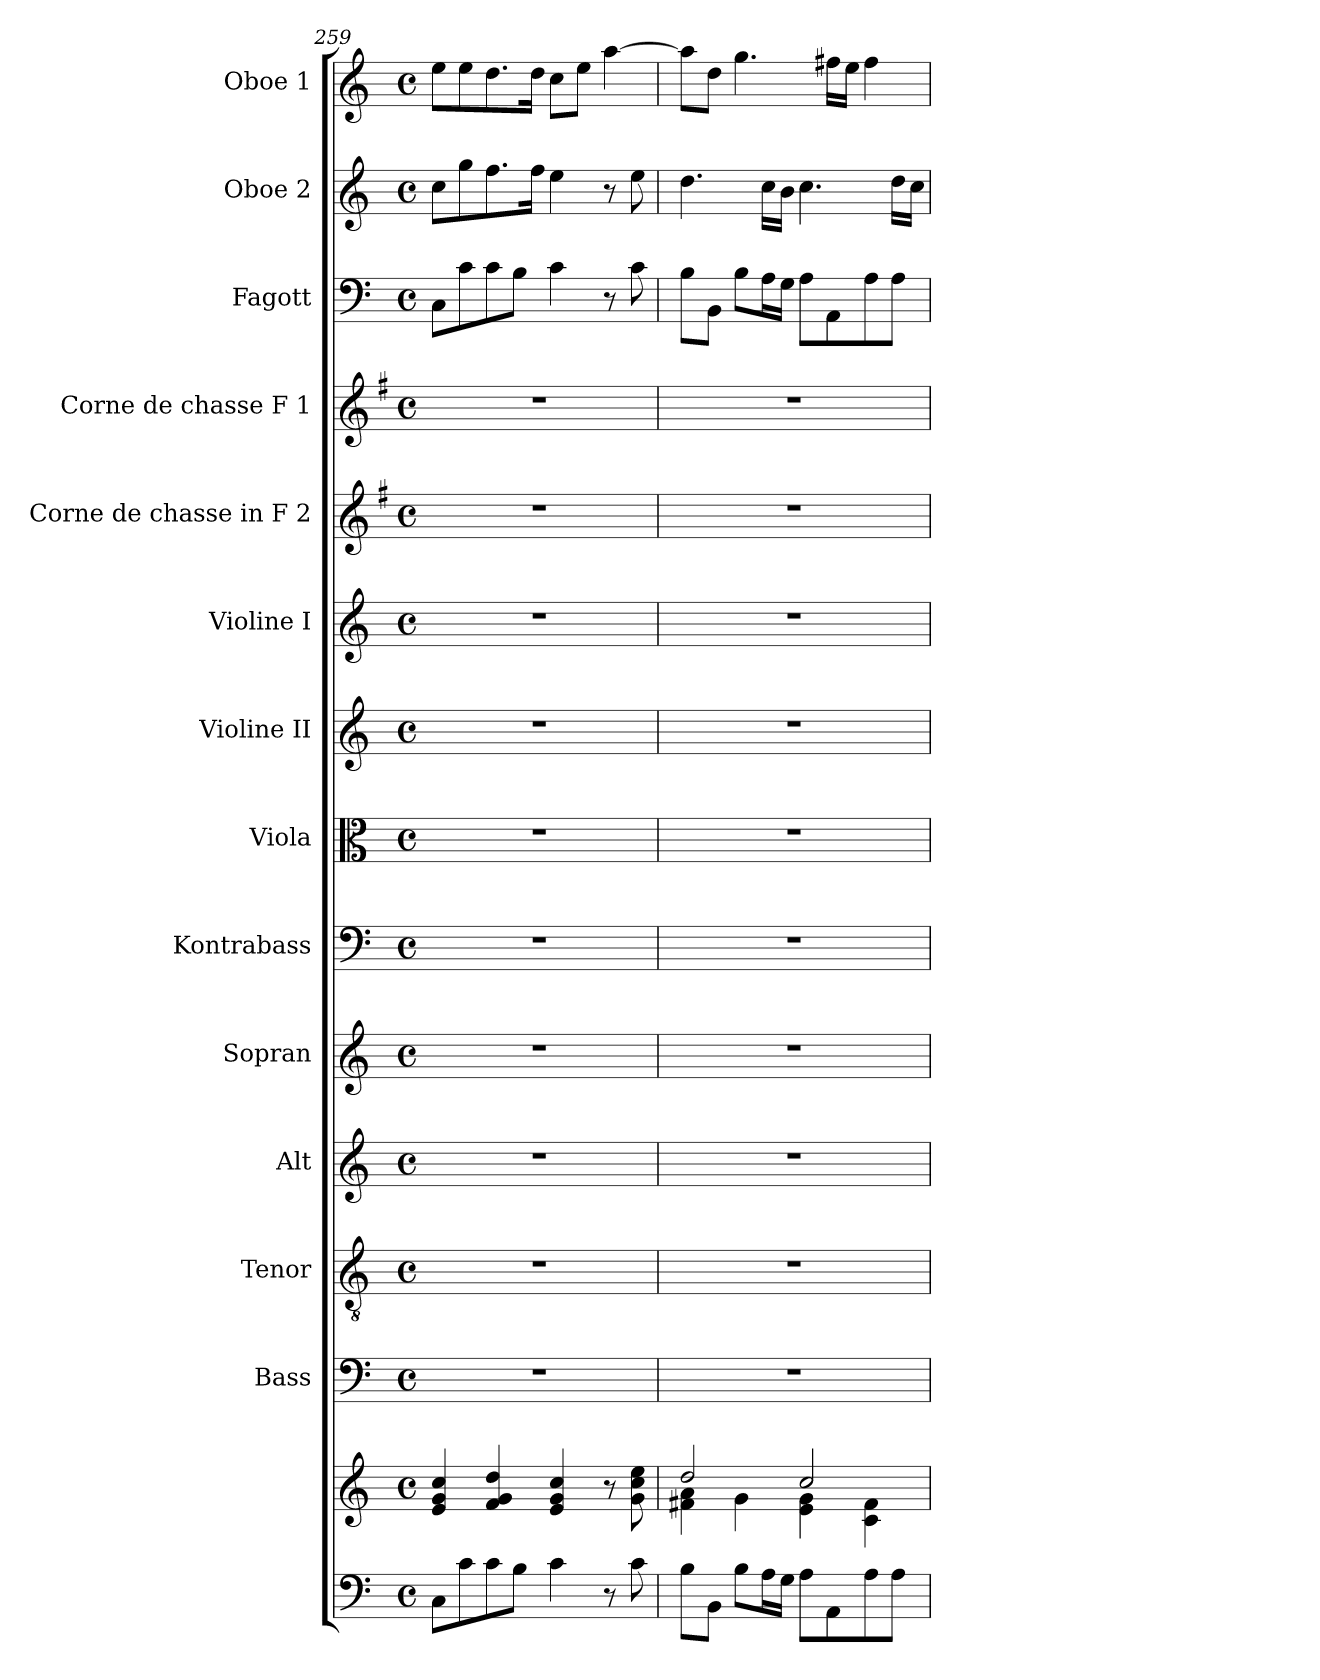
**kern	**kern	**kern	**kern	**kern	**kern	**kern	**kern	**kern	**kern	**kern	**kern	**kern	**kern	**kern
*part14	*part14	*part13	*part12	*part11	*part10	*part9	*part8	*part7	*part6	*part5	*part4	*part3	*part2	*part1
*staff15	*staff14	*staff13	*staff12	*staff11	*staff10	*staff9	*staff8	*staff7	*staff6	*staff5	*staff4	*staff3	*staff2	*staff1
*	*	*I"Bass	*I"Tenor	*I"Alt	*I"Sopran	*I"Kontrabass	*I"Viola	*I"Violine II	*I"Violine I	*I"Corne de chasse in F 2	*I"Corne de chasse F 1	*I"Fagott	*I"Oboe 2	*I"Oboe 1
*	*	*I'B.	*I'T.	*I'A.	*I'S.	*I'Kb.	*I'Vla.	*I'Vl. II	*I'Vl. I	*	*	*I'Fg.	*I'Ob. 2	*I'Ob. 1
!!LO:PB:g=z
*clefF4	*clefG2	*clefF4	*clefGv2	*clefG2	*clefG2	*clefF4	*clefC3	*clefG2	*clefG2	*clefG2	*clefG2	*clefF4	*clefG2	*clefG2
*	*	*	*	*	*	*ITrd7c12	*	*	*	*ITrd4c7	*ITrd4c7	*	*	*
*k[]	*k[]	*k[]	*k[]	*k[]	*k[]	*k[]	*k[]	*k[]	*k[]	*k[]	*k[]	*k[]	*k[]	*k[]
*C:	*C:	*C:	*C:	*C:	*C:	*C:	*C:	*C:	*C:	*C:	*C:	*C:	*C:	*C:
*M4/4	*M4/4	*M4/4	*M4/4	*M4/4	*M4/4	*M4/4	*M4/4	*M4/4	*M4/4	*M4/4	*M4/4	*M4/4	*M4/4	*M4/4
*met(c)	*met(c)	*met(c)	*met(c)	*met(c)	*met(c)	*met(c)	*met(c)	*met(c)	*met(c)	*met(c)	*met(c)	*met(c)	*met(c)	*met(c)
=259	=259	=259	=259	=259	=259	=259	=259	=259	=259	=259	=259	=259	=259	=259
8C\L	4e/ 4g/ 4cc/	1r	1r	1r	1r	1r	1r	1r	1r	1r	1r	8C\L	8cc\L	8ee\L
8c\	.	.	.	.	.	.	.	.	.	.	.	8c\	8gg\	8ee\
8c\	4f/ 4g/ 4dd/	.	.	.	.	.	.	.	.	.	.	8c\	8.ff\	8.dd\
8B\J	.	.	.	.	.	.	.	.	.	.	.	8B\J	.	.
.	.	.	.	.	.	.	.	.	.	.	.	.	16ff\Jk	16dd\Jk
4c\	4e/ 4g/ 4cc/	.	.	.	.	.	.	.	.	.	.	4c\	4ee\	8cc\L
.	.	.	.	.	.	.	.	.	.	.	.	.	.	8ee\J
8r	8r	.	.	.	.	.	.	.	.	.	.	8r	8r	[4aa\
8c\	8g\ 8cc\ 8ee\	.	.	.	.	.	.	.	.	.	.	8c\	8ee\	.
=260	=260	=260	=260	=260	=260	=260	=260	=260	=260	=260	=260	=260	=260	=260
*	*^	*	*	*	*	*	*	*	*	*	*	*	*	*
8B\L	2dd/	4f#X\ 4a\	1r	1r	1r	1r	1r	1r	1r	1r	1r	1r	8B\L	4.dd\	8aa\L]
8BB\J	.	.	.	.	.	.	.	.	.	.	.	.	8BB\J	.	8dd\J
8B\L	.	4g\	.	.	.	.	.	.	.	.	.	.	8B\L	.	4.gg\
16A\L	.	.	.	.	.	.	.	.	.	.	.	.	16A\L	16cc\LL	.
16G\JJ	.	.	.	.	.	.	.	.	.	.	.	.	16G\JJ	16b\JJ	.
8A\L	2cc/	4e\ 4g\	.	.	.	.	.	.	.	.	.	.	8A\L	4.cc\	.
8AA\	.	.	.	.	.	.	.	.	.	.	.	.	8AA\	.	16ff#X\LL
.	.	.	.	.	.	.	.	.	.	.	.	.	.	.	16ee\JJ
8A\	.	4c\ 4f#\	.	.	.	.	.	.	.	.	.	.	8A\	.	4ff#\
8A\J	.	.	.	.	.	.	.	.	.	.	.	.	8A\J	16dd\LL	.
.	.	.	.	.	.	.	.	.	.	.	.	.	.	16cc\JJ	.
*	*v	*v	*	*	*	*	*	*	*	*	*	*	*	*	*
=	=	=	=	=	=	=	=	=	=	=	=	=	=	=
*-	*-	*-	*-	*-	*-	*-	*-	*-	*-	*-	*-	*-	*-	*-
